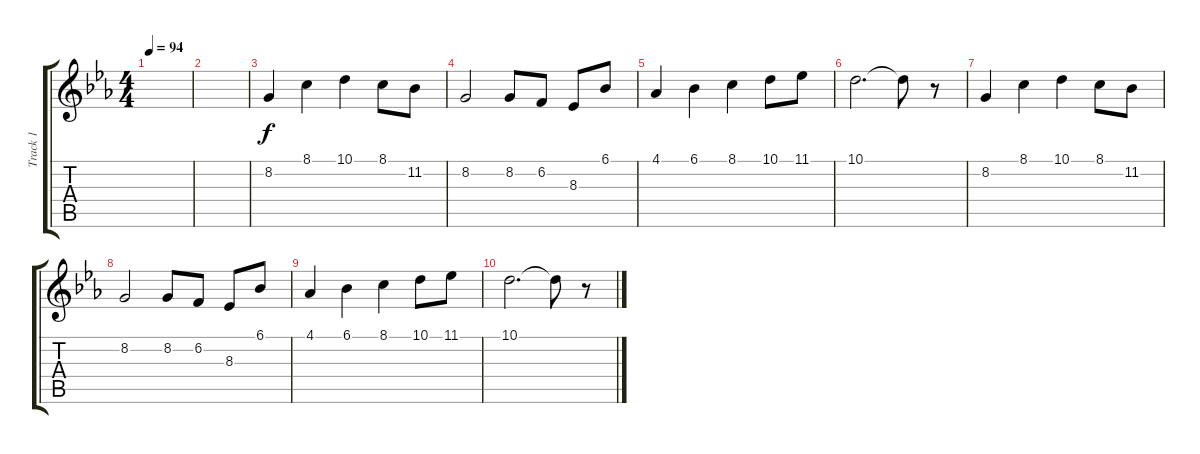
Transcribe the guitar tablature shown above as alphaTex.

\track ("Track 1" "Track 1") {instrument lead1square}
\staff {score tabs}
\tuning (E4 B3 G3 D3 A2 E2) {hide}
\ts (4 4)
\tempo 94
\clef g2
\ks eb
|
|
8.2.4 8.1.4 10.1.4 8.1.8 11.2.8 |
8.2.2 8.2.8 6.2.8 8.3.8 6.1.8 |
4.1.4 6.1.4 8.1.4 10.1.8 11.1.8 |
10.1.2{d} 10.1{t}.8 r.8 |
8.2.4 8.1.4 10.1.4 8.1.8 11.2.8 |
8.2.2 8.2.8 6.2.8 8.3.8 6.1.8 |
4.1.4 6.1.4 8.1.4 10.1.8 11.1.8 |
10.1.2{d} 10.1{t}.8 r.8
